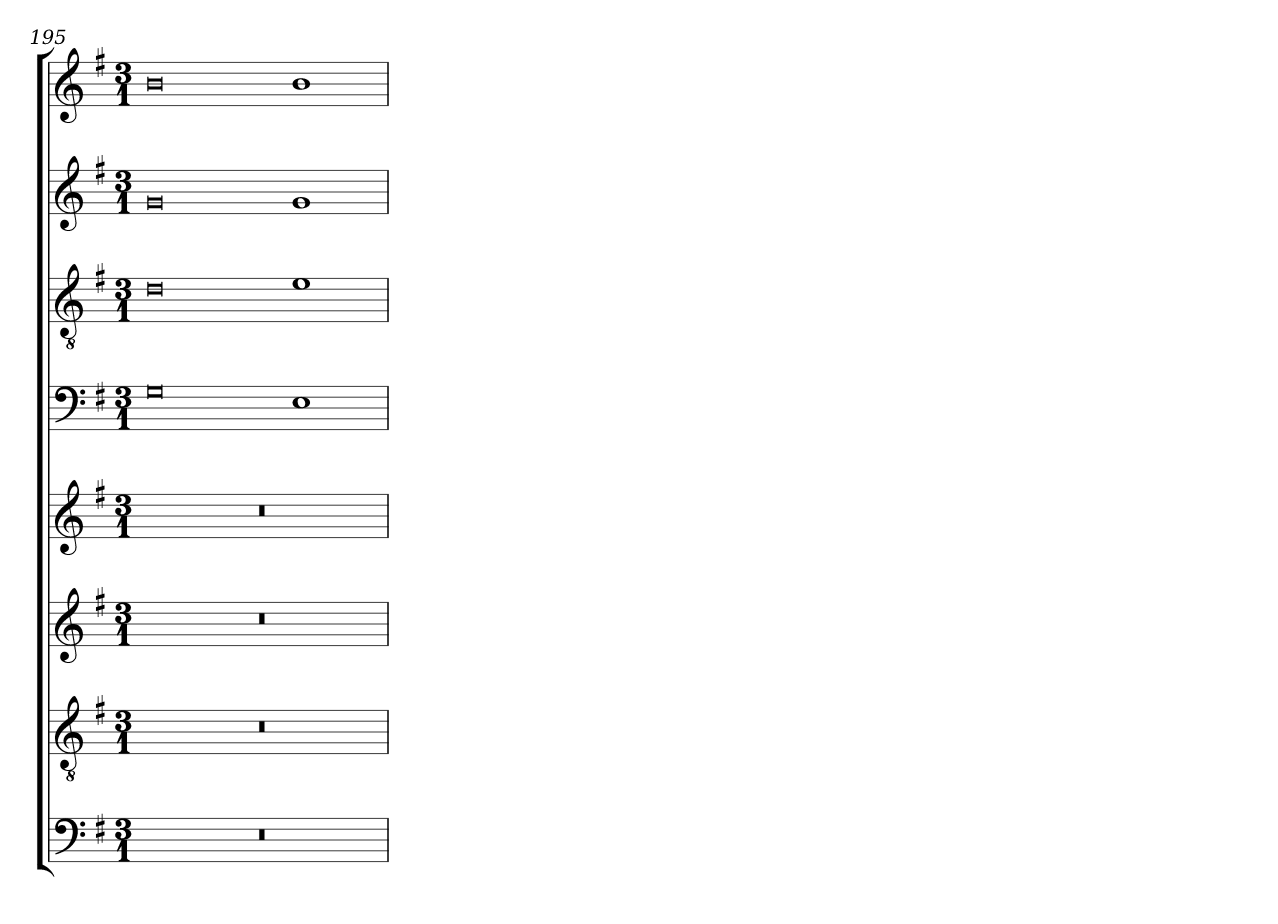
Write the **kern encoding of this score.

**kern	**kern	**kern	**kern	**kern	**kern	**kern	**kern
*part8	*part7	*part6	*part5	*part4	*part3	*part2	*part1
*staff8	*staff7	*staff6	*staff5	*staff4	*staff3	*staff2	*staff1
*clefF4	*clefGv2	*clefG2	*clefG2	*clefF4	*clefGv2	*clefG2	*clefG2
*k[f#]	*k[f#]	*k[f#]	*k[f#]	*k[f#]	*k[f#]	*k[f#]	*k[f#]
*G:	*G:	*G:	*G:	*G:	*G:	*G:	*G:
*M3/1	*M3/1	*M3/1	*M3/1	*M3/1	*M3/1	*M3/1	*M3/1
=195	=195	=195	=195	=195	=195	=195	=195
0.r	0.r	0.r	0.r	0G	0d	0g	0b
.	.	.	.	1E	1e	1g	1b
=	=	=	=	=	=	=	=
*-	*-	*-	*-	*-	*-	*-	*-
